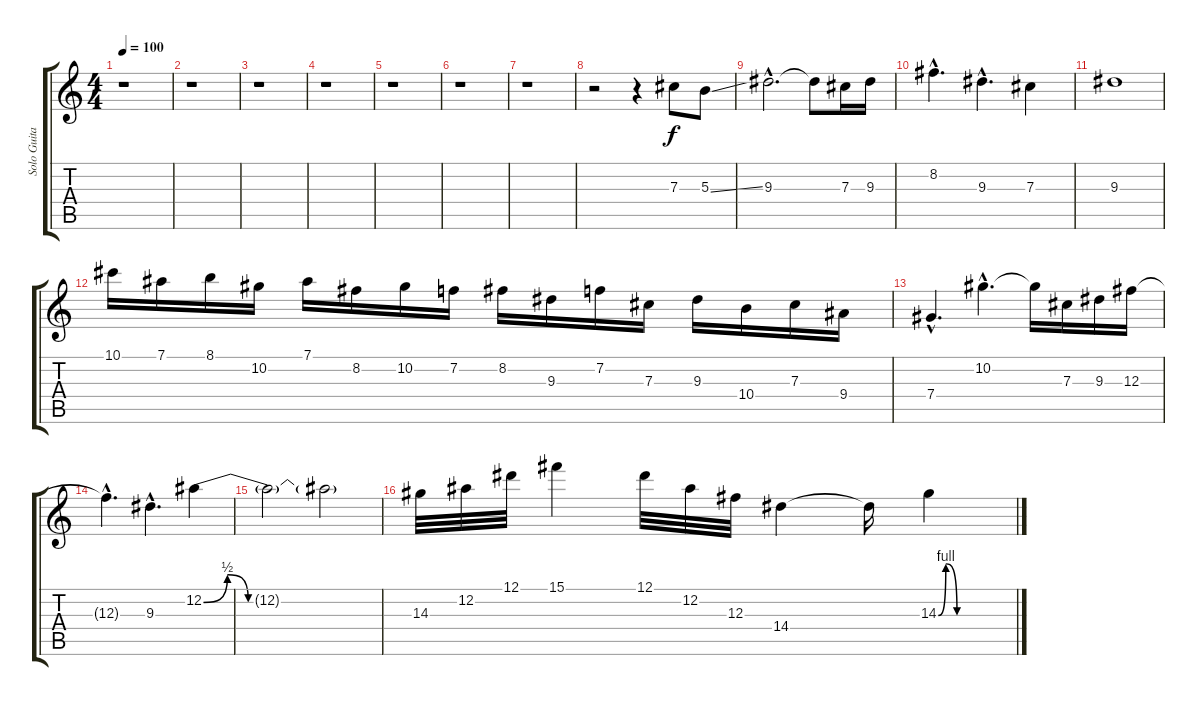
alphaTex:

\track ("Solo Guitar" "Solo Guita") {instrument distortionguitar}
\staff {score tabs}
\tuning (Eb4 Bb3 Gb3 Db3 Ab2 Eb2) {hide}
\ts (4 4)
\tempo 100
\clef g2
\ks c
r.1{dy f instrument distortionguitar} |
r.1 |
r.1 |
r.1 |
r.1 |
r.1 |
r.1 |
r.2 r.4 7.3.8 5.3{ss}.8 |
9.3{hac}.2{d} 9.3{t}.8 7.3.16 9.3.16 |
8.2{hac}.4{d} 9.3{hac}.4{d} 7.3.4 |
9.3.1 |
10.1.16 7.1.16 8.1.16 10.2.16 7.1.16 8.2.16 10.2.16 7.2.16 8.2.16 9.3.16 7.2.16 7.3.16 9.3.16 10.4.16 7.3.16 9.4.16 |
7.4{hac}.4{d} 10.2{hac}.4{d} 10.2{t}.16 7.3.16 9.3.16 12.3.16 |
12.3{hac t}.4{d} 9.3{hac}.4{d} 12.2{be (custom 0 0 8 2 15 0 30 0 45 0 60 0)}.4 |
12.2{t}.2 12.2{t}.2 |
14.3.32 12.2.32 12.1.32 15.1.4 12.1.32 12.2.32 12.3.32 14.4.4 14.4{t}.16 14.3{be (custom 0 0 6 4 15 0 45 0 60 0)}.4
